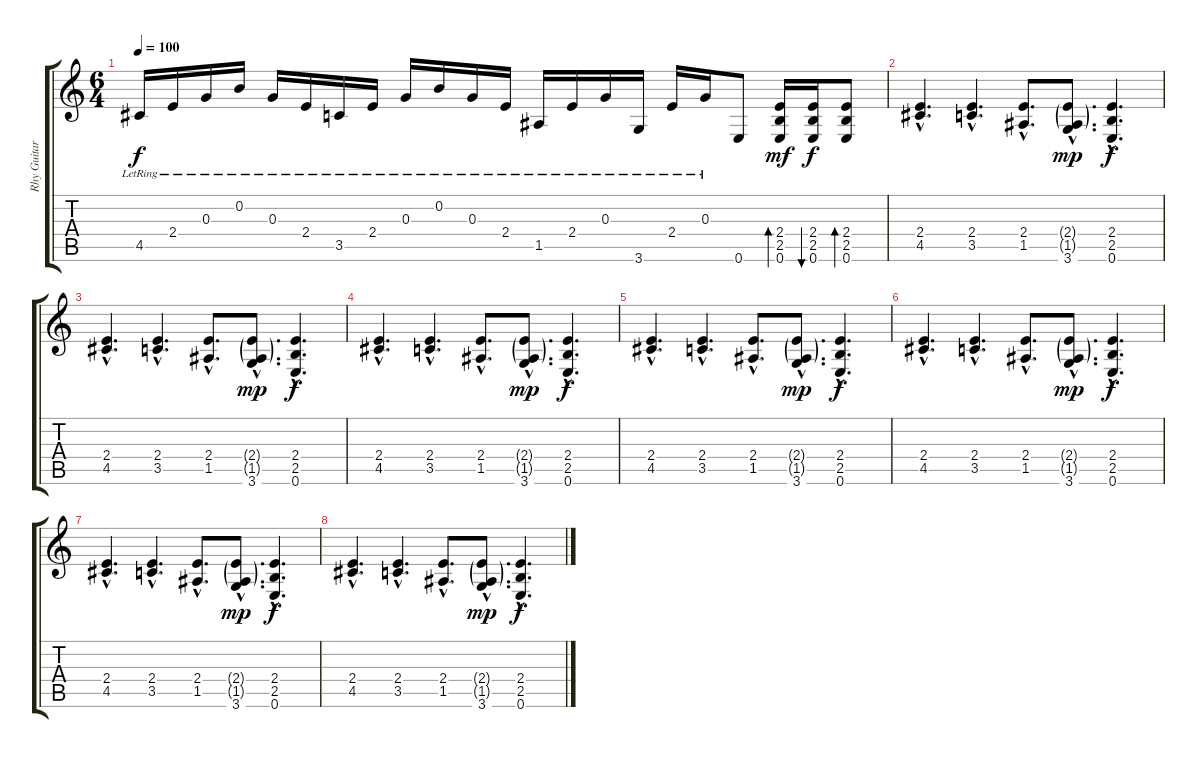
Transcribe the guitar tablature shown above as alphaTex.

\track ("Rhy Guitar 2" "Rhy Guitar") {instrument distortionguitar}
\staff {score tabs}
\tuning (E4 B3 G3 D3 A2 E2) {hide}
\ts (6 4)
\tempo 100
\clef g2
\ks c
4.5{lr}.16{dy f volume 10 balance 13 instrument acousticguitarsteel} 2.4{lr}.16 0.3{lr}.16 0.2{lr}.16 0.3{lr}.16 2.4{lr}.16 3.5{lr}.16 2.4{lr}.16 0.3{lr}.16 0.2{lr}.16 0.3{lr}.16 2.4{lr}.16 1.5{lr}.16 2.4{lr}.16 0.3{lr}.16 3.6{lr}.16 2.4{lr}.16 0.3{lr}.16 0.6.8 (2.4 2.5 0.6).16{bd 120 dy mf} (2.4 2.5 0.6).16{bu 120 dy f} (2.4 2.5 0.6).8{bd 120} |
(2.4{hac} 4.5{hac}).4{d volume 14 balance 8 instrument distortionguitar} (2.4{hac} 3.5{hac}).4{d} (2.4{hac} 1.5{hac}).8{d} (2.4{g hac} 1.5{g hac} 3.6{hac}).8{d dy mp} (2.4{hac} 2.5{hac} 0.6{hac}).4{d dy f} |
(2.4{hac} 4.5{hac}).4{d} (2.4{hac} 3.5{hac}).4{d} (2.4{hac} 1.5{hac}).8{d} (2.4{g hac} 1.5{g hac} 3.6{hac}).8{d dy mp} (2.4{hac} 2.5{hac} 0.6{hac}).4{d dy f} |
(2.4{hac} 4.5{hac}).4{d} (2.4{hac} 3.5{hac}).4{d} (2.4{hac} 1.5{hac}).8{d} (2.4{g hac} 1.5{g hac} 3.6{hac}).8{d dy mp} (2.4{hac} 2.5{hac} 0.6{hac}).4{d dy f} |
(2.4{hac} 4.5{hac}).4{d} (2.4{hac} 3.5{hac}).4{d} (2.4{hac} 1.5{hac}).8{d} (2.4{g hac} 1.5{g hac} 3.6{hac}).8{d dy mp} (2.4{hac} 2.5{hac} 0.6{hac}).4{d dy f} |
(2.4{hac} 4.5{hac}).4{d} (2.4{hac} 3.5{hac}).4{d} (2.4{hac} 1.5{hac}).8{d} (2.4{g hac} 1.5{g hac} 3.6{hac}).8{d dy mp} (2.4{hac} 2.5{hac} 0.6{hac}).4{d dy f} |
(2.4{hac} 4.5{hac}).4{d} (2.4{hac} 3.5{hac}).4{d} (2.4{hac} 1.5{hac}).8{d} (2.4{g hac} 1.5{g hac} 3.6{hac}).8{d dy mp} (2.4{hac} 2.5{hac} 0.6{hac}).4{d dy f} |
(2.4{hac} 4.5{hac}).4{d} (2.4{hac} 3.5{hac}).4{d} (2.4{hac} 1.5{hac}).8{d} (2.4{g hac} 1.5{g hac} 3.6{hac}).8{d dy mp} (2.4{hac} 2.5{hac} 0.6{hac}).4{d dy f}
